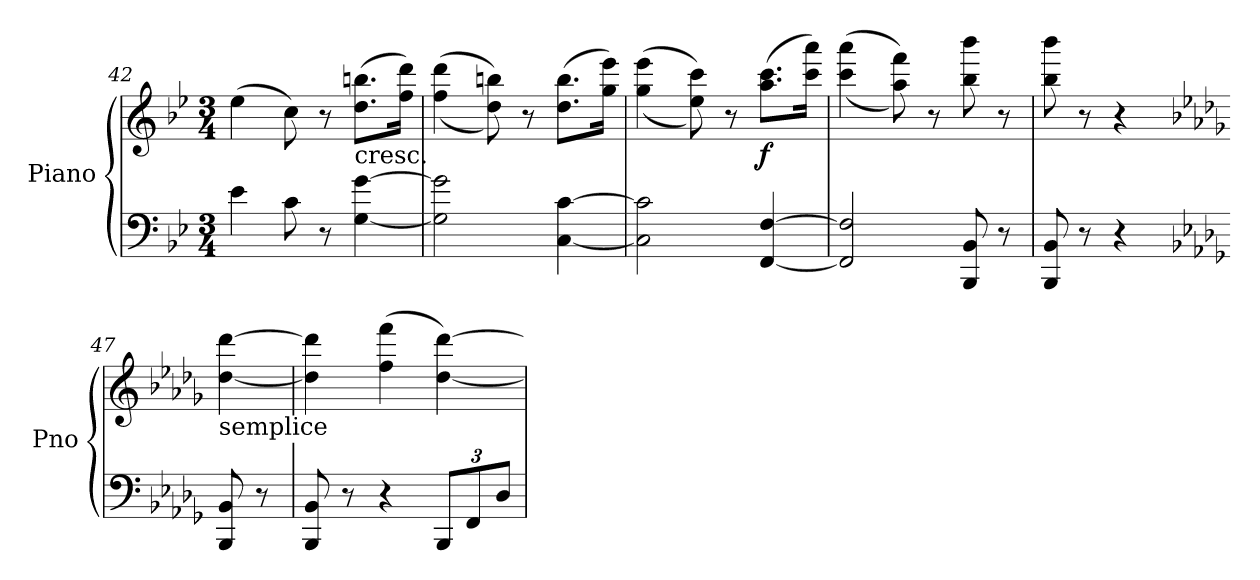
**kern	**kern	**dynam
*part1	*part1	*part1
*staff2	*staff1	*staff1/2
*I"Piano	*	*
*I'Pno	*	*
*clefF4	*clefG2	*
*k[b-e-]	*k[b-e-]	*
*B-:	*B-:	*
*M3/4	*M3/4	*
=42	=42	=42
4e-\	(4ee-\	.
8c\	8cc\)	.
8r	8r	.
!	!LO:TX:b:t=cresc.	!
[4G\ [4g\	(8.dd\ 8.bbn\L	.
.	16ff\ 16ddd\Jk)	.
=43	=43	=43
2G\] 2g\]	((4ff\ 4ddd\	.
.	8dd\ 8bbn\))	.
.	8r	.
[4C\ [4c\	(8.dd\ 8.bb\L	.
.	16gg\ 16eee-\Jk)	.
=44	=44	=44
2C\] 2c\]	((4gg\ 4eee-\	.
.	8ee-\ 8ccc\))	.
.	8r	.
!	!	!LO:DY:b
[4FF/ [4F/	(8.aa\ 8.ccc\L	f
.	16ccc\ 16aaa\Jk)	.
!!LO:LB:g=z
=45	=45	=45
2FF/] 2F/]	((4ccc\ 4aaa\	.
.	8aa\ 8fff\))	.
.	8r	.
8BBB-/ 8BB-/	8bb-\ 8bbb-\	.
8r	8r	.
=46	=46	=46
8BBB-/ 8BB-/	8bb-\ 8bbb-\	.
8r	8r	.
4r	4r	.
=47-	=47-	=47-
*k[b-e-a-d-g-]	*k[b-e-a-d-g-]	*
*D-:	*D-:	*
!	!LO:TX:b:t=semplice	!
8BBB-/ 8BB-/	[4dd-\ [4ddd-\	.
8r	.	.
=48	=48	=48
8BBB-/ 8BB-/	4dd-\] 4ddd-\]	.
8r	.	.
4r	(4ff\ 4fff\	.
*Xbrackettup	*	*
12BBB-/L	[4dd-\ [4ddd-\)	.
12FF/	.	.
12D-/J	.	.
=	=	=
*-	*-	*-
